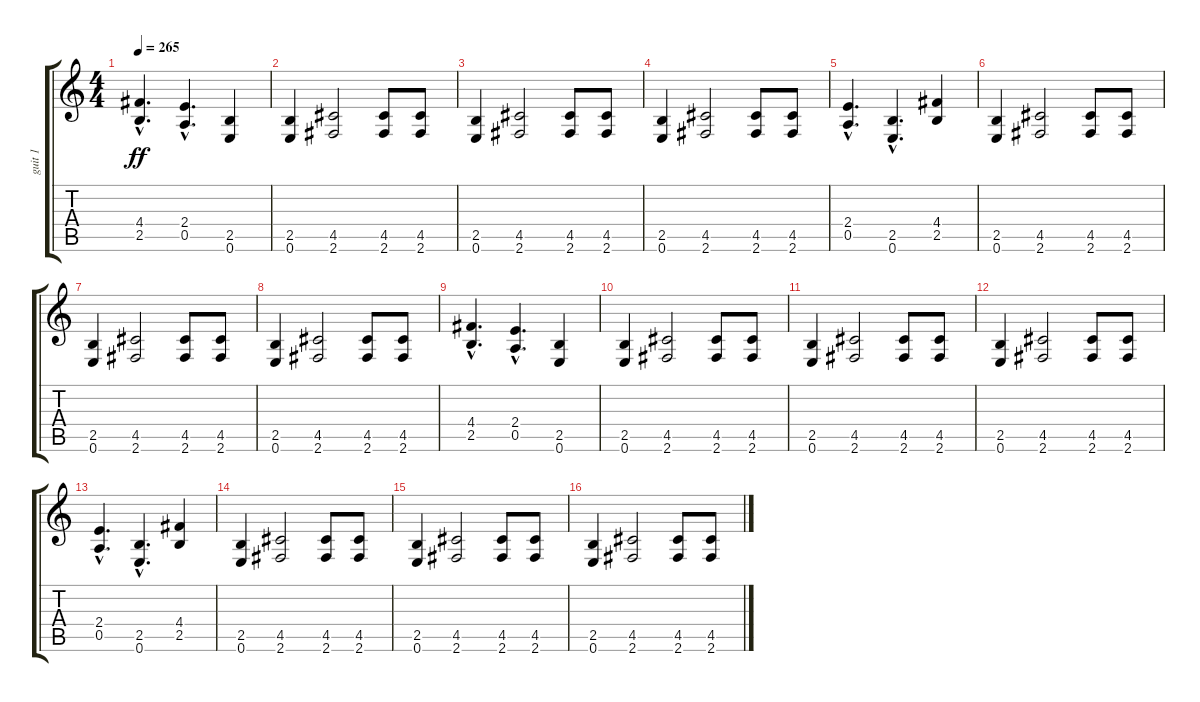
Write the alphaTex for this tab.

\track ("guit 1" "guit 1") {instrument distortionguitar}
\staff {score tabs}
\tuning (E4 B3 G3 D3 A2 E2) {hide}
\ts (4 4)
\tempo 265
\clef g2
\ks c
(4.4{hac} 2.5{hac}).4{d dy ff} (2.4{hac} 0.5{hac}).4{d} (2.5 0.6).4 |
(2.5 0.6).4 (4.5 2.6).2 (4.5 2.6).8 (4.5 2.6).8 |
(2.5 0.6).4 (4.5 2.6).2 (4.5 2.6).8 (4.5 2.6).8 |
(2.5 0.6).4 (4.5 2.6).2 (4.5 2.6).8 (4.5 2.6).8 |
(2.4{hac} 0.5{hac}).4{d} (2.5{hac} 0.6{hac}).4{d} (4.4 2.5).4 |
(2.5 0.6).4 (4.5 2.6).2 (4.5 2.6).8 (4.5 2.6).8 |
(2.5 0.6).4 (4.5 2.6).2 (4.5 2.6).8 (4.5 2.6).8 |
(2.5 0.6).4 (4.5 2.6).2 (4.5 2.6).8 (4.5 2.6).8 |
(4.4{hac} 2.5{hac}).4{d} (2.4{hac} 0.5{hac}).4{d} (2.5 0.6).4 |
(2.5 0.6).4 (4.5 2.6).2 (4.5 2.6).8 (4.5 2.6).8 |
(2.5 0.6).4 (4.5 2.6).2 (4.5 2.6).8 (4.5 2.6).8 |
(2.5 0.6).4 (4.5 2.6).2 (4.5 2.6).8 (4.5 2.6).8 |
(2.4{hac} 0.5{hac}).4{d} (2.5{hac} 0.6{hac}).4{d} (4.4 2.5).4 |
(2.5 0.6).4 (4.5 2.6).2 (4.5 2.6).8 (4.5 2.6).8 |
(2.5 0.6).4 (4.5 2.6).2 (4.5 2.6).8 (4.5 2.6).8 |
(2.5 0.6).4 (4.5 2.6).2 (4.5 2.6).8 (4.5 2.6).8
